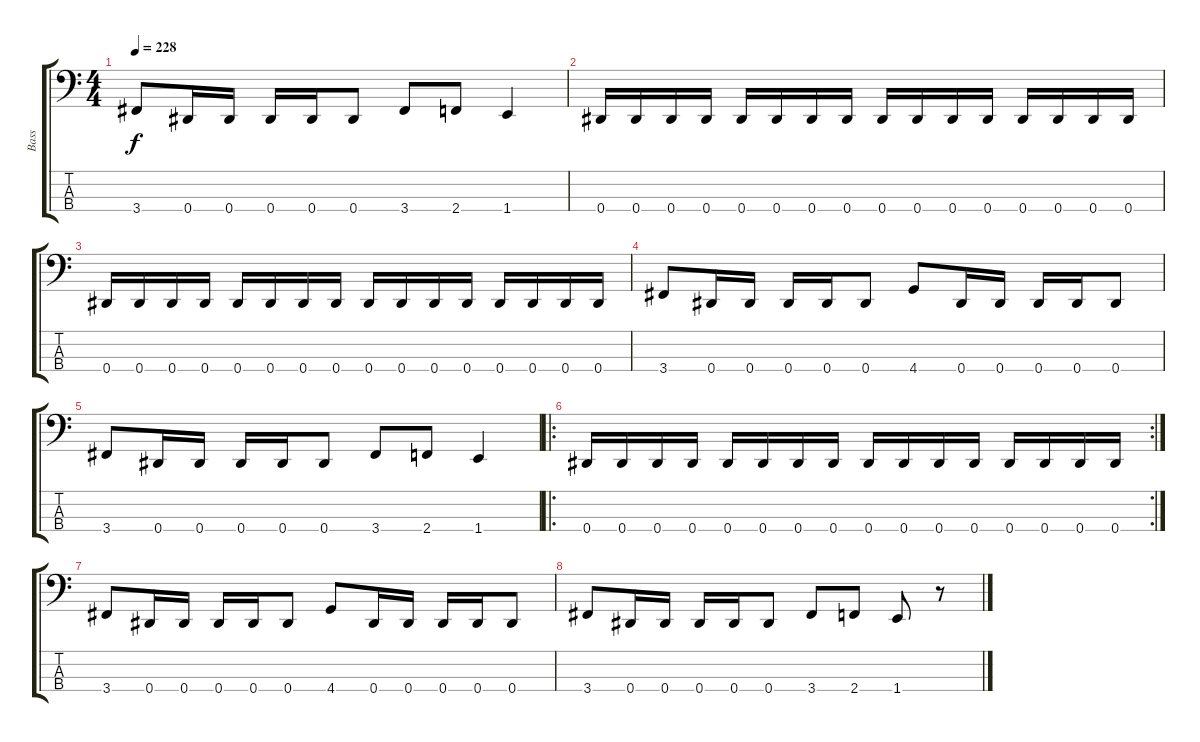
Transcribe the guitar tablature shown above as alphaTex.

\track ("Bass" "Bass") {instrument electricbasspick}
\staff {score tabs}
\tuning (Gb2 Db2 Ab1 Eb1) {hide}
\ts (4 4)
\tempo 228
\clef f4
\ks c
3.4.8{dy f} 0.4.16 0.4.16 0.4.16 0.4.16 0.4.8 3.4.8 2.4.8 1.4.4 |
0.4.16 0.4.16 0.4.16 0.4.16 0.4.16 0.4.16 0.4.16 0.4.16 0.4.16 0.4.16 0.4.16 0.4.16 0.4.16 0.4.16 0.4.16 0.4.16 |
0.4.16 0.4.16 0.4.16 0.4.16 0.4.16 0.4.16 0.4.16 0.4.16 0.4.16 0.4.16 0.4.16 0.4.16 0.4.16 0.4.16 0.4.16 0.4.16 |
3.4.8 0.4.16 0.4.16 0.4.16 0.4.16 0.4.8 4.4.8 0.4.16 0.4.16 0.4.16 0.4.16 0.4.8 |
3.4.8 0.4.16 0.4.16 0.4.16 0.4.16 0.4.8 3.4.8 2.4.8 1.4.4 |
\ro
\rc 2
0.4.16 0.4.16 0.4.16 0.4.16 0.4.16 0.4.16 0.4.16 0.4.16 0.4.16 0.4.16 0.4.16 0.4.16 0.4.16 0.4.16 0.4.16 0.4.16 |
3.4.8 0.4.16 0.4.16 0.4.16 0.4.16 0.4.8 4.4.8 0.4.16 0.4.16 0.4.16 0.4.16 0.4.8 |
3.4.8 0.4.16 0.4.16 0.4.16 0.4.16 0.4.8 3.4.8 2.4.8 1.4.8 r.8
